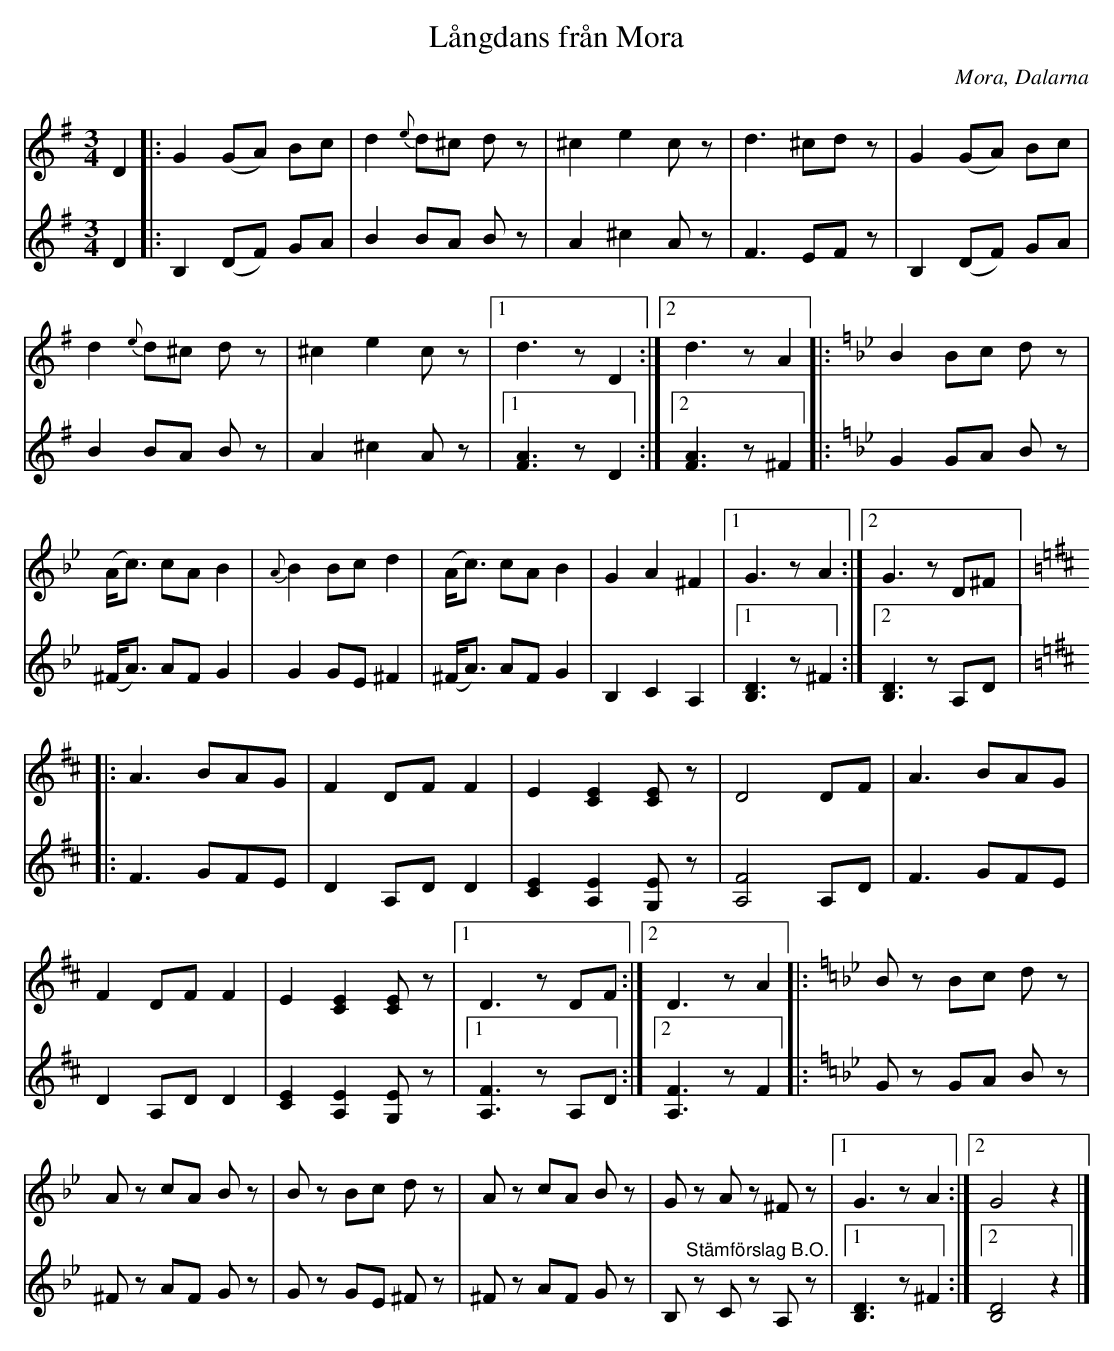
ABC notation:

X:1
T:Långdans från Mora
O:Mora, Dalarna
L:1/8
M:3/4
K:G
V:1
D2 |: G2 (GA) Bc | d2{e} d^c d z | ^c2 e2 c z | d3 ^cd z | G2 (GA) Bc |
d2{e} d^c d z | ^c2 e2 c z |1 d3 z D2 :|2 d3 z A2 |:[K:Bb] B2 Bc d z |
(A<c) cA B2 |{A} B2 Bc d2 | (A<c) cA B2 | G2 A2 ^F2 |1 G3 z A2 :|2 G3 z D^F |:
[K:D] A3 BAG | F2 DF F2 | E2 [CE]2 [CE] z | D4 DF | A3 BAG |
F2 DF F2 | E2 [CE]2 [CE] z |1 D3 z DF :|2 D3 z A2 |:[K:Bb] B z Bc d z |
A z cA B z | B z Bc d z | A z cA B z | G z A z ^F z |1 G3 z A2 :|2 G4 z2 |]
V:2
D2 |: B,2 (DF) GA | B2 BA B z | A2 ^c2 A z | F3 EF z | B,2 (DF) GA |
B2 BA B z | A2 ^c2 A z |1 [FA]3 z D2 :|2 [FA]3 z ^F2 |:[K:Bb] G2 GA B z |
(^F<A) AF G2 | G2 GE ^F2 | (^F<A) AF G2 | B,2 C2 A,2 |1 [B,D]3 z ^F2 :|2 [B,D]3 z A,D |:
[K:D] F3 GFE | D2 A,D D2 | [CE]2 [A,E]2 [G,E] z | [A,F]4 A,D | F3 GFE |
D2 A,D D2 | [CE]2 [A,E]2 [G,E] z |1 [A,F]3 z A,D :|2 [A,F]3 z F2 |: [K:Bb] G z GA B z |
^F z AF G z | G z GE ^F z | ^F z AF G z | B,"^Stämförslag B.O." z C z A, z |1 [B,D]3 z ^F2 :|2 [B,D]4 z2 |]
